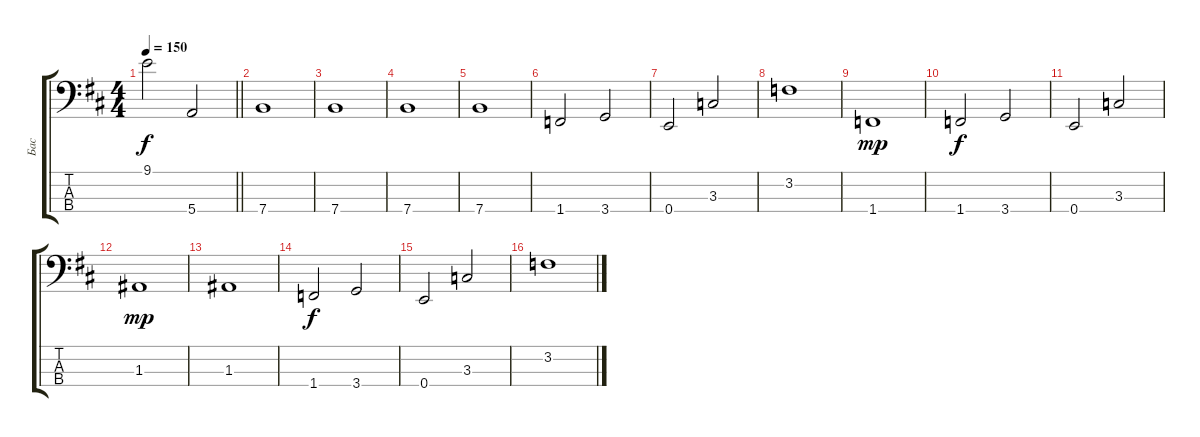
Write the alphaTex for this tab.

\track ("Бас" "Бас") {instrument fretlessbass}
\staff {score tabs}
\tuning (G2 D2 A1 E1) {hide}
\ts (4 4)
\tempo 150
\clef f4
\barLineRight lightlight
\ks d
9.1.2{dy f} 5.4.2 |
7.4.1 |
7.4.1 |
7.4.1 |
7.4.1 |
1.4.2 3.4.2 |
0.4.2 3.3.2 |
3.2.1 |
1.4.1{dy mp} |
1.4.2{dy f} 3.4.2 |
0.4.2 3.3.2 |
1.3.1{dy mp} |
1.3.1 |
1.4.2{dy f} 3.4.2 |
0.4.2 3.3.2 |
3.2.1
